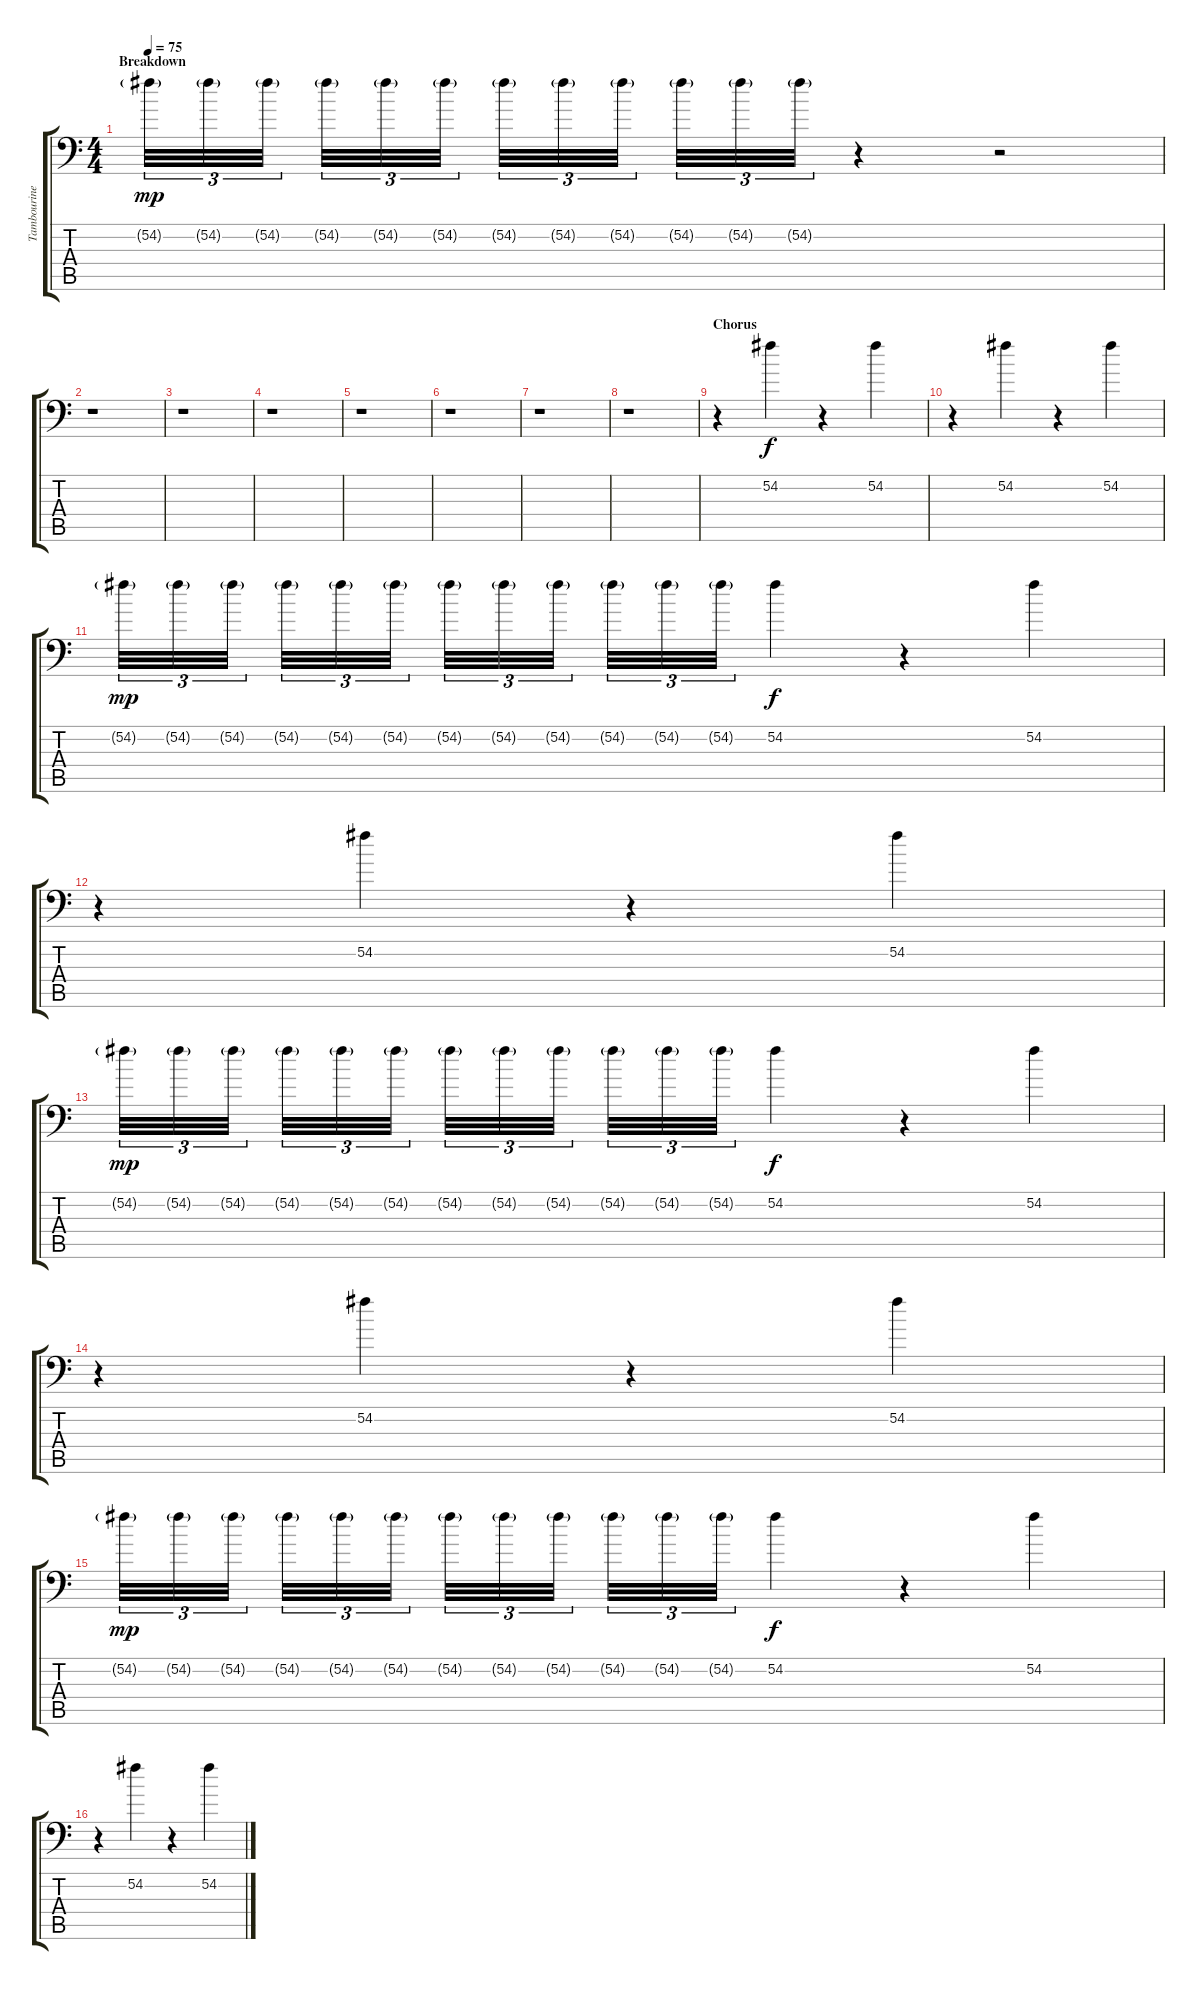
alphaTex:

\track ("Tambourine" "Tambourine") {instrument acousticgrandpiano}
\staff {score tabs}
\tuning (C-1 C-1 C-1 C-1 C-1 C-1) {hide}
\ts (4 4)
\section ("" "Breakdown")
\tempo 75
\clef f4
\ks c
54.2{g}.32{tu (3 2) dy mp} 54.2{g}.32{tu (3 2)} 54.2{g}.32{tu (3 2)} 54.2{g}.32{tu (3 2)} 54.2{g}.32{tu (3 2)} 54.2{g}.32{tu (3 2)} 54.2{g}.32{tu (3 2)} 54.2{g}.32{tu (3 2)} 54.2{g}.32{tu (3 2)} 54.2{g}.32{tu (3 2)} 54.2{g}.32{tu (3 2)} 54.2{g}.32{tu (3 2)} r.4 r.2 |
r.1 |
r.1 |
r.1 |
r.1 |
r.1 |
r.1 |
r.1 |
\section ("" "Chorus")
r.4 54.2.4{dy f} r.4 54.2.4 |
r.4 54.2.4 r.4 54.2.4 |
54.2{g}.32{tu (3 2) dy mp} 54.2{g}.32{tu (3 2)} 54.2{g}.32{tu (3 2)} 54.2{g}.32{tu (3 2)} 54.2{g}.32{tu (3 2)} 54.2{g}.32{tu (3 2)} 54.2{g}.32{tu (3 2)} 54.2{g}.32{tu (3 2)} 54.2{g}.32{tu (3 2)} 54.2{g}.32{tu (3 2)} 54.2{g}.32{tu (3 2)} 54.2{g}.32{tu (3 2)} 54.2.4{dy f} r.4 54.2.4 |
r.4 54.2.4 r.4 54.2.4 |
54.2{g}.32{tu (3 2) dy mp} 54.2{g}.32{tu (3 2)} 54.2{g}.32{tu (3 2)} 54.2{g}.32{tu (3 2)} 54.2{g}.32{tu (3 2)} 54.2{g}.32{tu (3 2)} 54.2{g}.32{tu (3 2)} 54.2{g}.32{tu (3 2)} 54.2{g}.32{tu (3 2)} 54.2{g}.32{tu (3 2)} 54.2{g}.32{tu (3 2)} 54.2{g}.32{tu (3 2)} 54.2.4{dy f} r.4 54.2.4 |
r.4 54.2.4 r.4 54.2.4 |
54.2{g}.32{tu (3 2) dy mp} 54.2{g}.32{tu (3 2)} 54.2{g}.32{tu (3 2)} 54.2{g}.32{tu (3 2)} 54.2{g}.32{tu (3 2)} 54.2{g}.32{tu (3 2)} 54.2{g}.32{tu (3 2)} 54.2{g}.32{tu (3 2)} 54.2{g}.32{tu (3 2)} 54.2{g}.32{tu (3 2)} 54.2{g}.32{tu (3 2)} 54.2{g}.32{tu (3 2)} 54.2.4{dy f} r.4 54.2.4 |
r.4 54.2.4 r.4 54.2.4
